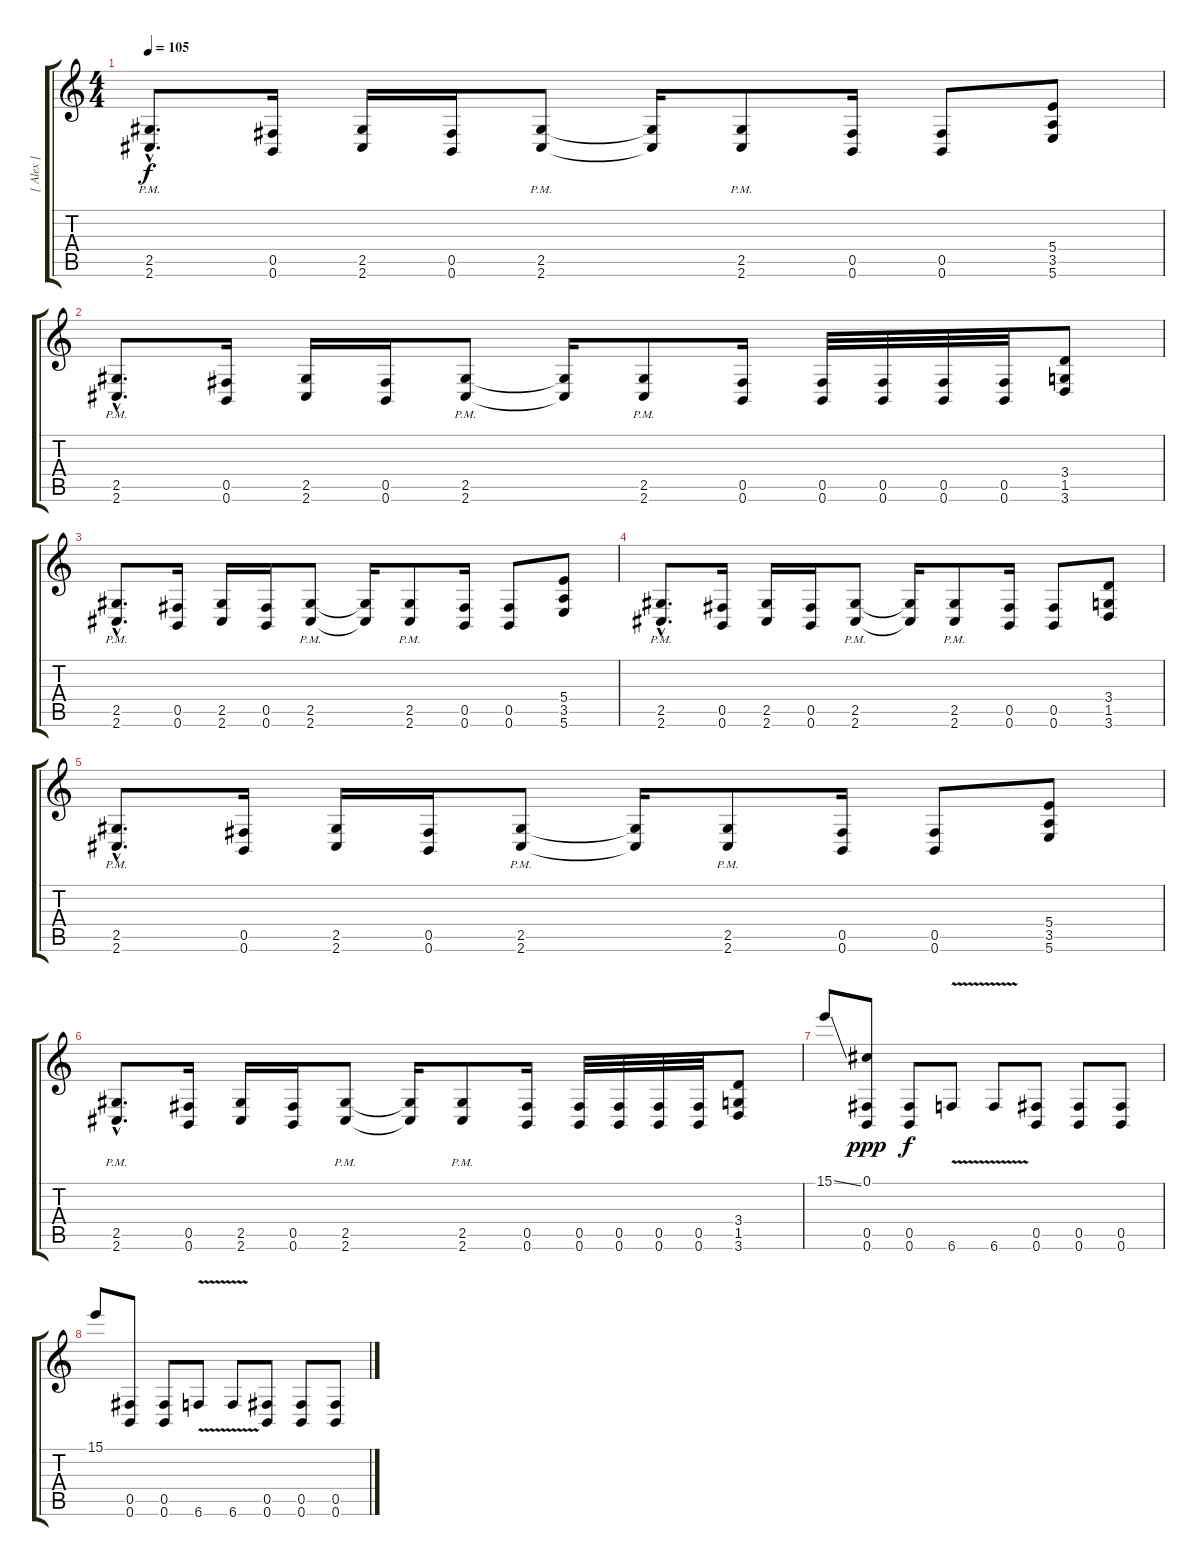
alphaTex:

\track ("[ Alex ]" "[ Alex ]") {instrument overdrivenguitar}
\staff {score tabs}
\tuning (Db4 Ab3 E3 B2 Gb2 B1) {hide}
\ts (4 4)
\tempo 105
\clef g2
\ks c
(2.5{hac pm} 2.6{hac pm}).8{d dy f} (0.5 0.6).16 (2.5 2.6).16 (0.5 0.6).16 (2.5{pm} 2.6{pm}).8 (2.5{t} 2.6{t}).16 (2.5{pm} 2.6{pm}).8 (0.5 0.6).16 (0.5 0.6).8 (5.4 3.5 5.6).8 |
(2.5{hac pm} 2.6{hac pm}).8{d} (0.5 0.6).16 (2.5 2.6).16 (0.5 0.6).16 (2.5{pm} 2.6{pm}).8 (2.5{t} 2.6{t}).16 (2.5{pm} 2.6{pm}).8 (0.5 0.6).16 (0.5 0.6).32 (0.5 0.6).32 (0.5 0.6).32 (0.5 0.6).32 (3.4 1.5 3.6).8 |
(2.5{hac pm} 2.6{hac pm}).8{d} (0.5 0.6).16 (2.5 2.6).16 (0.5 0.6).16 (2.5{pm} 2.6{pm}).8 (2.5{t} 2.6{t}).16 (2.5{pm} 2.6{pm}).8 (0.5 0.6).16 (0.5 0.6).8 (5.4 3.5 5.6).8 |
(2.5{hac pm} 2.6{hac pm}).8{d} (0.5 0.6).16 (2.5 2.6).16 (0.5 0.6).16 (2.5{pm} 2.6{pm}).8 (2.5{t} 2.6{t}).16 (2.5{pm} 2.6{pm}).8 (0.5 0.6).16 (0.5 0.6).8 (3.4 1.5 3.6).8 |
(2.5{hac pm} 2.6{hac pm}).8{d} (0.5 0.6).16 (2.5 2.6).16 (0.5 0.6).16 (2.5{pm} 2.6{pm}).8 (2.5{t} 2.6{t}).16 (2.5{pm} 2.6{pm}).8 (0.5 0.6).16 (0.5 0.6).8 (5.4 3.5 5.6).8 |
(2.5{hac pm} 2.6{hac pm}).8{d} (0.5 0.6).16 (2.5 2.6).16 (0.5 0.6).16 (2.5{pm} 2.6{pm}).8 (2.5{t} 2.6{t}).16 (2.5{pm} 2.6{pm}).8 (0.5 0.6).16 (0.5 0.6).32 (0.5 0.6).32 (0.5 0.6).32 (0.5 0.6).32 (3.4 1.5 3.6).8 |
15.1{ss}.8 (0.1 0.5 0.6).8{dy ppp} (0.5 0.6).8{dy f} 6.6{v}.8 6.6{v}.8 (0.5 0.6).8 (0.5 0.6).8 (0.5 0.6).8 |
15.1.8 (0.5 0.6).8 (0.5 0.6).8 6.6{v}.8 6.6{v}.8 (0.5 0.6).8 (0.5 0.6).8 (0.5 0.6).8
